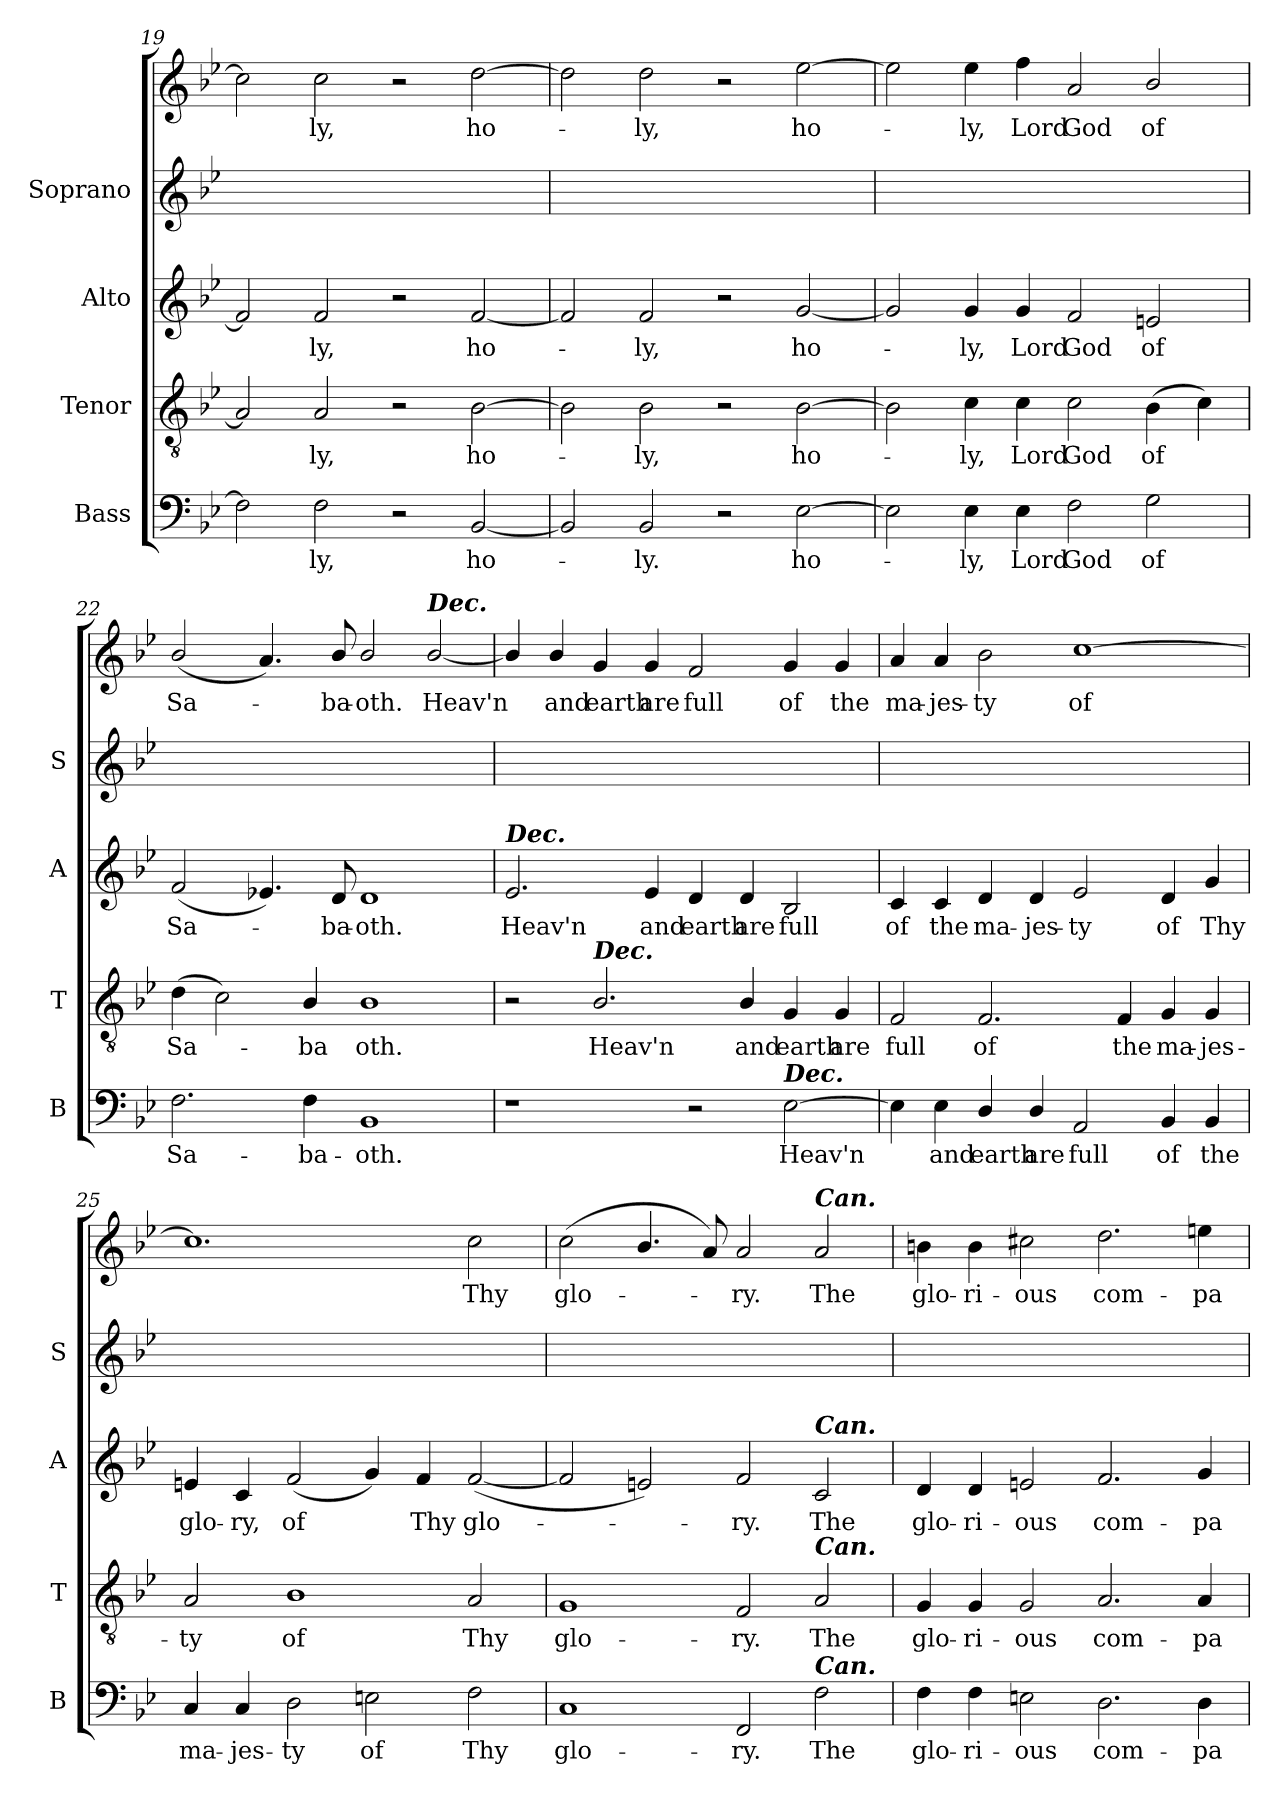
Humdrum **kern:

**kern	**text	**kern	**text	**kern	**text	**kern	**kern	**text
*part4	*part4	*part3	*part3	*part2	*part2	*part1	*part1	*part1
*staff5	*staff5	*staff4	*staff4	*staff3	*staff3	*staff2	*staff1	*staff1
*I"Bass	*	*I"Tenor	*	*I"Alto	*	*I"Soprano	*	*
*I'B	*	*I'T	*	*I'A	*	*I'S	*	*
*clefF4	*	*clefGv2	*	*clefG2	*	*clefG2	*clefG2	*
*k[b-e-]	*	*k[b-e-]	*	*k[b-e-]	*	*k[b-e-]	*k[b-e-]	*
*B-:	*	*B-:	*	*B-:	*	*B-:	*B-:	*
=19	=19	=19	=19	=19	=19	=19	=19	=19
2F\]	.	2A/]	.	2f/]	.	0ryy	2cc\]	.
!	!LO:LY:b	!	!LO:LY:b	!	!LO:LY:b	!	!	!LO:LY:b
2F\	ly,	2A/	ly,	2f/	ly,	.	2cc\	ly,
2r	.	2r	.	2r	.	.	2r	.
!	!LO:LY:b	!	!LO:LY:b	!	!LO:LY:b	!	!	!LO:LY:b
[2BB-/	ho-	[2B-\	ho-	[2f/	ho-	.	[2dd\	ho-
=20	=20	=20	=20	=20	=20	=20	=20	=20
2BB-/]	.	2B-\]	.	2f/]	.	0ryy	2dd\]	.
!	!LO:LY:b	!	!LO:LY:b	!	!LO:LY:b	!	!	!LO:LY:b
2BB-/	ly.	2B-\	ly,	2f/	ly,	.	2dd\	ly,
2r	.	2r	.	2r	.	.	2r	.
!	!LO:LY:b	!	!LO:LY:b	!	!LO:LY:b	!	!	!LO:LY:b
[2E-\	ho-	[2B-\	ho-	[2g/	ho-	.	[2ee-\	ho-
=21	=21	=21	=21	=21	=21	=21	=21	=21
2E-\]	.	2B-\]	.	2g/]	.	1ryy	2ee-\]	.
!	!LO:LY:b	!	!LO:LY:b	!	!LO:LY:b	!	!	!LO:LY:b
4E-\	ly,	4c\	ly,	4g/	-ly,	.	4ee-\	ly,
!	!LO:LY:b	!	!LO:LY:b	!	!LO:LY:b	!	!	!LO:LY:b
4E-\	Lord	4c\	Lord	4g/	Lord	.	4ff\	Lord
!	!LO:LY:b	!	!LO:LY:b	!	!LO:LY:b	!	!	!LO:LY:b
2F\	God	2c\	God	2f/	God	1ryy	2a/	God
!	!LO:LY:b	!	!LO:LY:b	!	!LO:LY:b	!	!	!LO:LY:b
2G\	of	(>4B-\	of	2en/	of	.	2b-/	of
.	.	4c\)	.	.	.	.	.	.
=22	=22	=22	=22	=22	=22	=22	=22	=22
!	!LO:LY:b	!	!LO:LY:b	!	!LO:LY:b	!	!	!LO:LY:b
2.F\	Sa-	(>4d\	Sa-	(<2f/	Sa-	1ryy	(<2b-/	Sa-
.	.	2c\)	.	.	.	.	.	.
.	.	.	.	4.e-X/)	.	.	4.a/)	.
!	!LO:LY:b	!	!LO:LY:b	!	!	!	!	!
4F\	-ba-	4B-/	ba	.	.	.	.	.
!	!	!	!	!	!LO:LY:b	!	!	!LO:LY:b
.	.	.	.	8d/	ba-	.	8b-/	ba-
!	!LO:LY:b	!	!LO:LY:b	!	!LO:LY:b	!	!	!LO:LY:b
1BB-	-oth.	1B-	oth.	1d	-oth.	1ryy	2b-/	-oth.
!	!	!	!	!	!	!	!LO:TX:a:Bi:t=Dec.	!
!	!	!	!	!	!	!	!	!LO:LY:b
.	.	.	.	.	.	.	[2b-/	Heav'n
!!LO:PB:g=z
=23	=23	=23	=23	=23	=23	=23	=23	=23
!	!	!	!	!LO:TX:a:Bi:t=Dec.	!	!	!	!
!	!	!	!	!	!LO:LY:b	!	!	!
1r	.	2r	.	2.e-/	Heav'n	1ryy	4b-/]	.
!	!	!	!	!	!	!	!	!LO:LY:b
.	.	.	.	.	.	.	4b-/	and
!	!	!LO:TX:a:Bi:t=Dec.	!	!	!	!	!	!
!	!	!	!LO:LY:b	!	!	!	!	!LO:LY:b
.	.	2.B-/	Heav'n	.	.	.	4g/	earth
!	!	!	!	!	!LO:LY:b	!	!	!LO:LY:b
.	.	.	.	4e-/	and	.	4g/	are
!	!	!	!	!	!LO:LY:b	!	!	!LO:LY:b
2r	.	.	.	4d/	earth	1ryy	2f/	full
!	!	!	!LO:LY:b	!	!LO:LY:b	!	!	!
.	.	4B-/	and	4d/	are	.	.	.
!LO:TX:a:Bi:t=Dec.	!	!	!	!	!	!	!	!
!	!LO:LY:b	!	!LO:LY:b	!	!LO:LY:b	!	!	!LO:LY:b
[2E-\	Heav'n	4G/	earth	2B-/	full	.	4g/	of
!	!	!	!LO:LY:b	!	!	!	!	!LO:LY:b
.	.	4G/	are	.	.	.	4g/	the
=24	=24	=24	=24	=24	=24	=24	=24	=24
!	!	!	!LO:LY:b	!	!LO:LY:b	!	!	!LO:LY:b
4E-\]	.	2F/	full	4c/	of	1ryy	4a/	ma-
!	!LO:LY:b	!	!	!	!LO:LY:b	!	!	!LO:LY:b
4E-\	and	.	.	4c/	the	.	4a/	-jes-
!	!LO:LY:b	!	!LO:LY:b	!	!LO:LY:b	!	!	!LO:LY:b
4D/	earth	2.F/	of	4d/	ma-	.	2b-\	-ty
!	!LO:LY:b	!	!	!	!LO:LY:b	!	!	!
4D/	are	.	.	4d/	-jes-	.	.	.
!	!LO:LY:b	!	!	!	!LO:LY:b	!	!	!LO:LY:b
2AA/	full	.	.	2e-/	-ty	1ryy	[1cc	of
!	!	!	!LO:LY:b	!	!	!	!	!
.	.	4F/	the	.	.	.	.	.
!	!LO:LY:b	!	!LO:LY:b	!	!LO:LY:b	!	!	!
4BB-/	of	4G/	ma-	4d/	of	.	.	.
!	!LO:LY:b	!	!LO:LY:b	!	!LO:LY:b	!	!	!
4BB-/	the	4G/	-jes-	4g/	Thy	.	.	.
=25	=25	=25	=25	=25	=25	=25	=25	=25
!	!LO:LY:b	!	!LO:LY:b	!	!LO:LY:b	!	!	!
4C/	ma-	2A/	-ty	4en/	glo-	1ryy	1.cc]	.
!	!LO:LY:b	!	!	!	!LO:LY:b	!	!	!
4C/	-jes-	.	.	4c/	-ry,	.	.	.
!	!LO:LY:b	!	!LO:LY:b	!	!LO:LY:b	!	!	!
2D\	-ty	1B-	of	(<2f/	of	.	.	.
!	!LO:LY:b	!	!	!	!	!	!	!
2En\	of	.	.	4g/)	.	1ryy	.	.
!	!	!	!	!	!LO:LY:b	!	!	!
.	.	.	.	4f/	Thy	.	.	.
!	!LO:LY:b	!	!LO:LY:b	!	!LO:LY:b	!	!	!LO:LY:b
2F\	Thy	2A/	Thy	(<[2f/	glo-	.	2cc\	Thy
!!LO:LB:g=z
=26	=26	=26	=26	=26	=26	=26	=26	=26
!	!LO:LY:b	!	!LO:LY:b	!	!	!	!	!LO:LY:b
1C	glo-	1G	glo-	2f/]	.	1ryy	(<2cc\	glo-
.	.	.	.	2en/)	.	.	4.b-/	.
.	.	.	.	.	.	.	8a/)	.
!	!LO:LY:b	!	!LO:LY:b	!	!LO:LY:b	!	!	!LO:LY:b
2FF/	-ry.	2F/	-ry.	2f/	ry.	1ryy	2a/	ry.
!	!	!	!	!	!	!	!LO:TX:a:Bi:t=Can.	!
!	!	!	!	!LO:TX:a:Bi:t=Can.	!	!	!	!
!	!	!LO:TX:a:Bi:t=Can.	!	!	!	!	!	!
!LO:TX:a:Bi:t=Can.	!	!	!	!	!	!	!	!
!	!LO:LY:b	!	!LO:LY:b	!	!LO:LY:b	!	!	!LO:LY:b
2F\	The	2A/	The	2c/	The	.	2a/	The
=27	=27	=27	=27	=27	=27	=27	=27	=27
!	!LO:LY:b	!	!LO:LY:b	!	!LO:LY:b	!	!	!LO:LY:b
4F\	glo-	4G/	glo-	4d/	glo-	1ryy	4bn\	glo-
!	!LO:LY:b	!	!LO:LY:b	!	!LO:LY:b	!	!	!LO:LY:b
4F\	-ri-	4G/	-ri-	4d/	-ri-	.	4b\	-ri-
!	!LO:LY:b	!	!LO:LY:b	!	!LO:LY:b	!	!	!LO:LY:b
2En\	-ous	2G/	-ous	2en/	-ous	.	2cc#X\	-ous
!	!LO:LY:b	!	!LO:LY:b	!	!LO:LY:b	!	!	!LO:LY:b
2.D\	com-	2.A/	com-	2.f/	com-	1ryy	2.dd\	com-
!	!LO:LY:b	!	!LO:LY:b	!	!LO:LY:b	!	!	!LO:LY:b
4D\	-pa-	4A/	-pa-	4g/	-pa-	.	4een\	-pa-
=	=	=	=	=	=	=	=	=
*-	*-	*-	*-	*-	*-	*-	*-	*-
